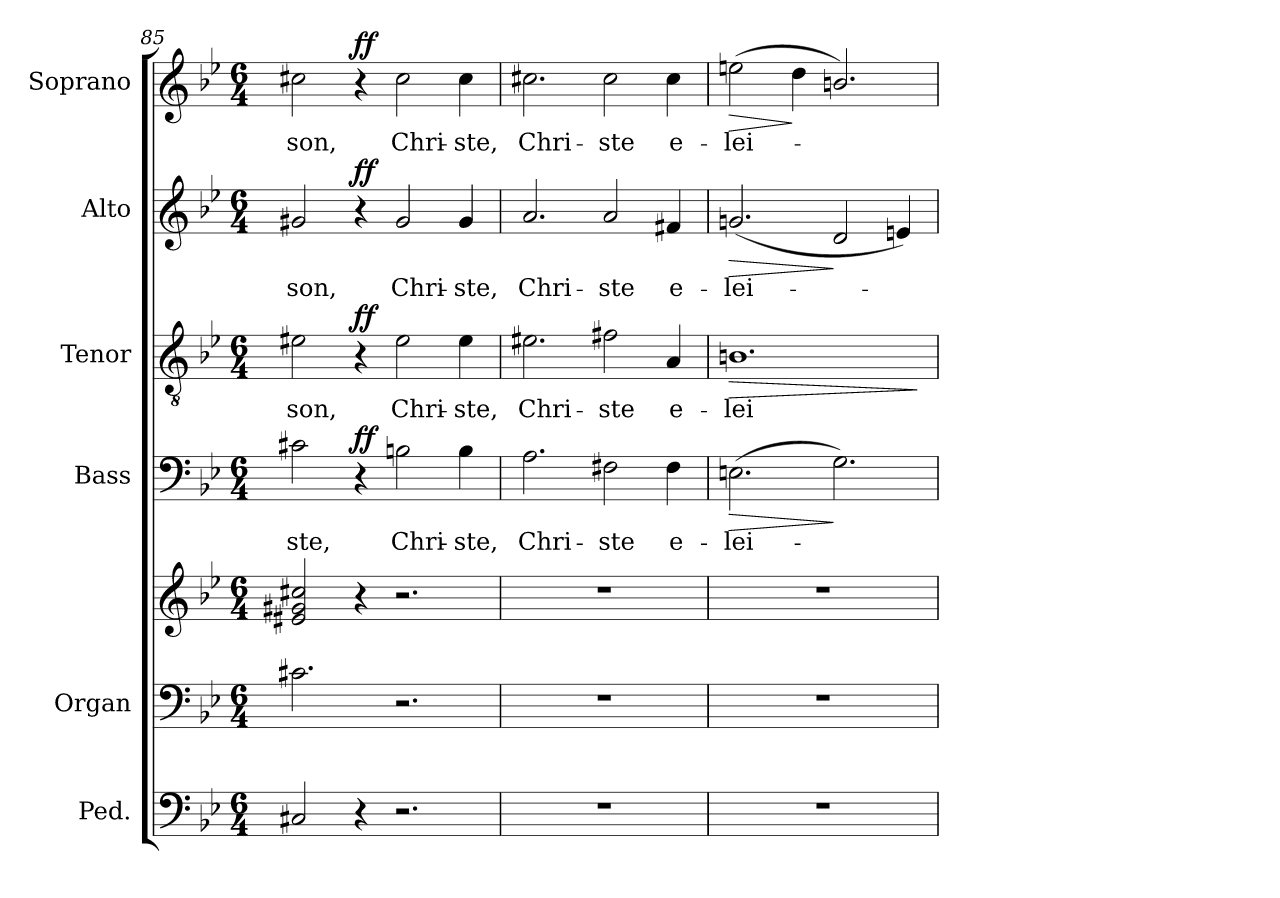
**kern	**kern	**kern	**kern	**text	**dynam	**kern	**text	**dynam	**kern	**text	**dynam	**kern	**text	**dynam
*part6	*part5	*part5	*part4	*part4	*part4	*part3	*part3	*part3	*part2	*part2	*part2	*part1	*part1	*part1
*staff7	*staff6	*staff5	*staff4	*staff4	*staff4	*staff3	*staff3	*staff3	*staff2	*staff2	*staff2	*staff1	*staff1	*staff1
*I"Ped.	*I"Organ	*	*I"Bass	*	*	*I"Tenor	*	*	*I"Alto	*	*	*I"Soprano	*	*
*	*I'Org.	*	*I'B.	*	*	*I'T.	*	*	*I'A.	*	*	*I'S.	*	*
*clefF4	*clefF4	*clefG2	*clefF4	*	*	*clefGv2	*	*	*clefG2	*	*	*clefG2	*	*
*	*	*	*	*	*	*ITrd7c12	*	*	*	*	*	*	*	*
*k[b-e-]	*k[b-e-]	*k[b-e-]	*k[b-e-]	*	*	*k[b-e-]	*	*	*k[b-e-]	*	*	*k[b-e-]	*	*
*B-:	*B-:	*B-:	*B-:	*	*	*B-:	*	*	*B-:	*	*	*B-:	*	*
*M6/4	*M6/4	*M6/4	*M6/4	*	*	*M6/4	*	*	*M6/4	*	*	*M6/4	*	*
=85	=85	=85	=85	=85	=85	=85	=85	=85	=85	=85	=85	=85	=85	=85
!	!	!	!	!LO:LY:b:color=#000000	!	!	!	!	!	!	!	!	!	!
!	!	!	!	!	!	!	!LO:LY:b:color=#000000	!	!	!	!	!	!	!
!	!	!	!	!	!	!	!	!	!	!LO:LY:b:color=#000000	!	!	!	!
!	!	!	!	!	!	!	!	!	!	!	!	!	!LO:LY:b:color=#000000	!
2C#Xi/	2.c#Xi\	2e#Xi/ 2g#Xi 2cc#Xi	2c#Xi\	-ste,	.	2E#Xi\	-son,	.	2g#Xi/	-son,	.	2cc#Xi\	-son,	.
4r	.	4r	4r	.	ff	4r	.	ff	4r	.	ff	4r	.	ff
!	!	!	!	!LO:LY:b:color=#000000	!	!	!	!	!	!	!	!	!	!
!	!	!	!	!	!	!	!LO:LY:b:color=#000000	!	!	!	!	!	!	!
!	!	!	!	!	!	!	!	!	!	!LO:LY:b:color=#000000	!	!	!	!
!	!	!	!	!	!	!	!	!	!	!	!	!	!LO:LY:b:color=#000000	!
2.r	2.r	2.r	2Bni\	Chri-	.	2E#i\	Chri-	.	2g#i/	Chri-	.	2cc#i\	Chri-	.
!	!	!	!	!LO:LY:b:color=#000000	!	!	!	!	!	!	!	!	!	!
!	!	!	!	!	!	!	!LO:LY:b:color=#000000	!	!	!	!	!	!	!
!	!	!	!	!	!	!	!	!	!	!LO:LY:b:color=#000000	!	!	!	!
!	!	!	!	!	!	!	!	!	!	!	!	!	!LO:LY:b:color=#000000	!
.	.	.	4Bi\	-ste,	.	4E#i\	-ste,	.	4g#i/	-ste,	.	4cc#i\	-ste,	.
!!LO:PB:g=z
=86	=86	=86	=86	=86	=86	=86	=86	=86	=86	=86	=86	=86	=86	=86
!LO:N:vis=1	!LO:N:vis=1	!LO:N:vis=1	!	!	!	!	!	!	!	!	!	!	!	!
!	!	!	!	!LO:LY:b:color=#000000	!	!	!	!	!	!	!	!	!	!
!	!	!	!	!	!	!	!LO:LY:b:color=#000000	!	!	!	!	!	!	!
!	!	!	!	!	!	!	!	!	!	!LO:LY:b:color=#000000	!	!	!	!
!	!	!	!	!	!	!	!	!	!	!	!	!	!LO:LY:b:color=#000000	!
1.r	1.r	1.r	2.Ai\	Chri-	.	2.E#Xi\	Chri-	.	2.ai/	Chri-	.	2.cc#Xi\	Chri-	.
!	!	!	!	!LO:LY:b:color=#000000	!	!	!	!	!	!	!	!	!	!
!	!	!	!	!	!	!	!LO:LY:b:color=#000000	!	!	!	!	!	!	!
!	!	!	!	!	!	!	!	!	!	!LO:LY:b:color=#000000	!	!	!	!
!	!	!	!	!	!	!	!	!	!	!	!	!	!LO:LY:b:color=#000000	!
.	.	.	2F#Xi\	-ste	.	2F#Xi\	-ste	.	2ai/	-ste	.	2cc#i\	-ste	.
!	!	!	!	!LO:LY:b:color=#000000	!	!	!	!	!	!	!	!	!	!
!	!	!	!	!	!	!	!LO:LY:b:color=#000000	!	!	!	!	!	!	!
!	!	!	!	!	!	!	!	!	!	!LO:LY:b:color=#000000	!	!	!	!
!	!	!	!	!	!	!	!	!	!	!	!	!	!LO:LY:b:color=#000000	!
.	.	.	4F#i\	e-	.	4AAi/	e-	.	4f#Xi/	e-	.	4cc#i\	e-	.
=87	=87	=87	=87	=87	=87	=87	=87	=87	=87	=87	=87	=87	=87	=87
!LO:N:vis=1	!LO:N:vis=1	!LO:N:vis=1	!	!	!	!	!	!	!	!	!	!	!	!
!	!	!	!	!LO:LY:b:color=#000000	!LO:HP:b	!	!	!	!	!	!	!	!	!
!	!	!	!	!	!	!	!LO:LY:b:color=#000000	!LO:HP:b	!	!	!	!	!	!
!	!	!	!	!	!	!	!	!	!	!LO:LY:b:color=#000000	!LO:HP:b	!	!	!
!	!	!	!	!	!	!	!	!	!	!	!	!	!LO:LY:b:color=#000000	!LO:HP:b
1.r	1.r	1.r	(2.Eni\	-lei-	>	1.BBni	-lei-	>	(2.gni/	-lei-	>	(2eeni\	-lei-	>
.	.	.	.	.	.	.	.	.	.	.	.	4ddi\	.	]
.	.	.	2.Gi\)	.	]	.	.	.	2di/	.	]	2.bni/)	.	.
.	.	.	.	.	.	.	.	.	4eni/)	.	.	.	.	.
.	.	.	.	.	.	.	.	]	.	.	.	.	.	.
=	=	=	=	=	=	=	=	=	=	=	=	=	=	=
*-	*-	*-	*-	*-	*-	*-	*-	*-	*-	*-	*-	*-	*-	*-
